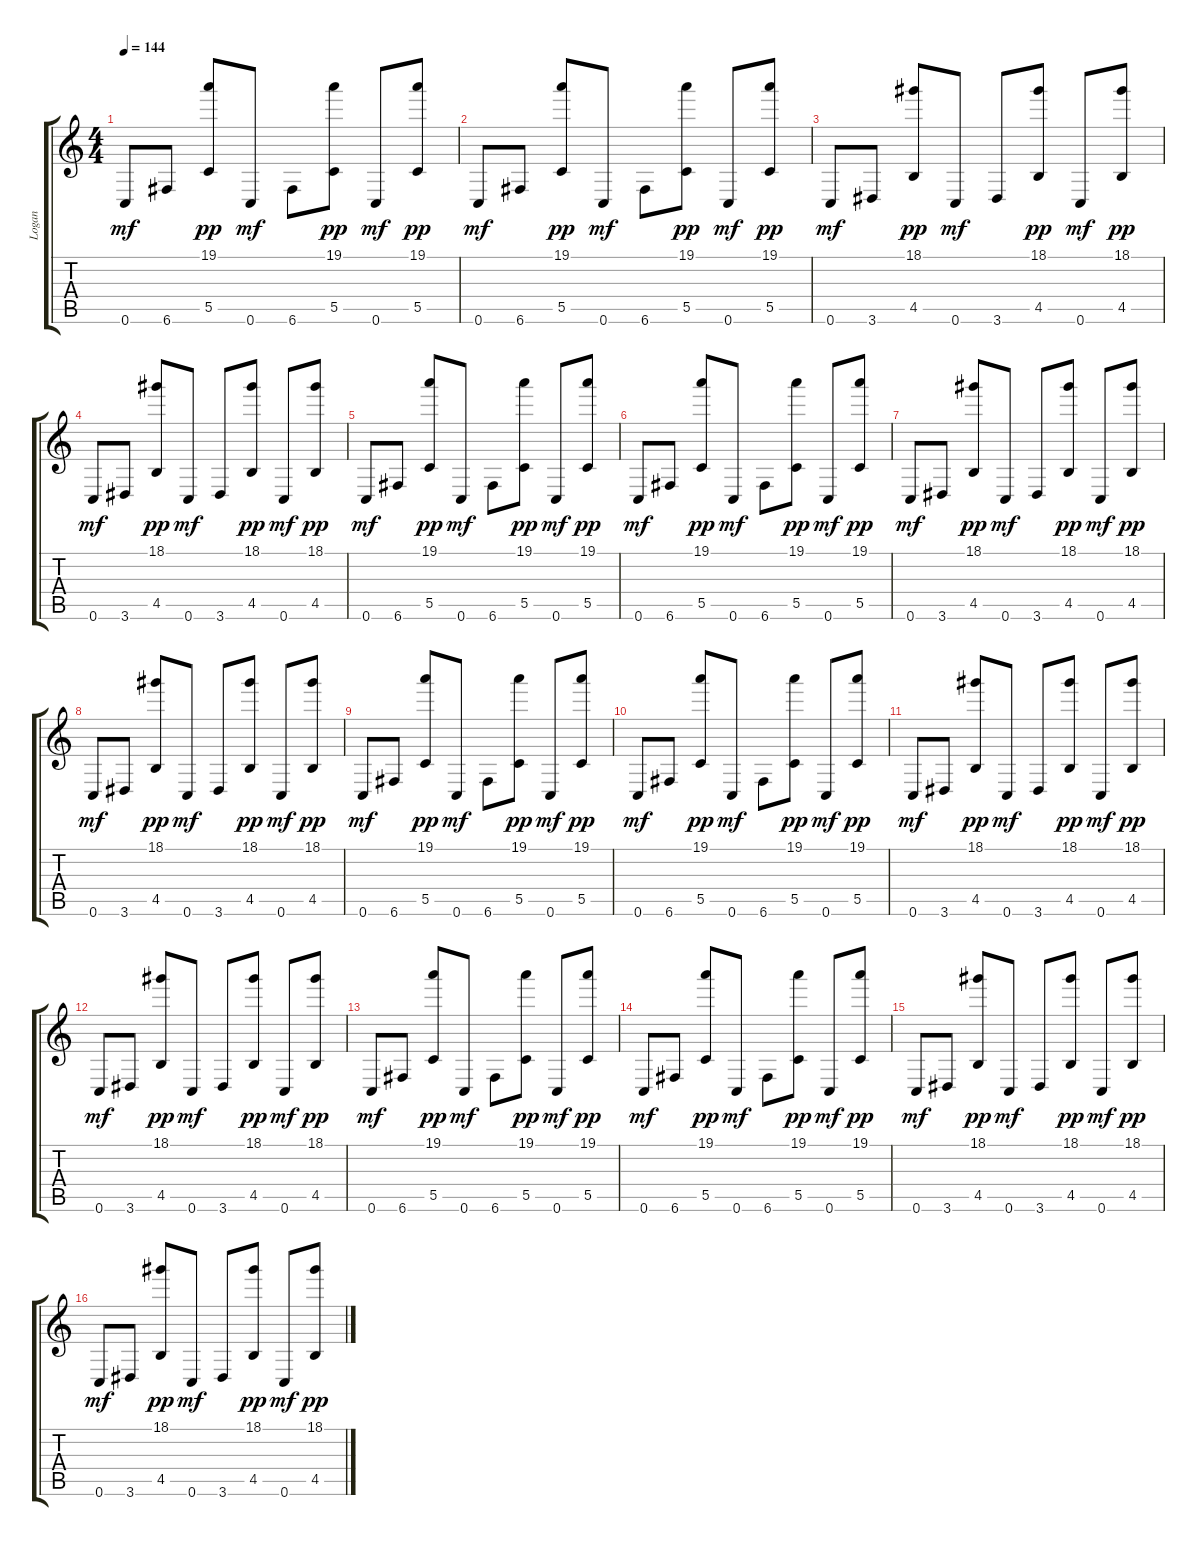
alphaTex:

\track ("Logan" "Logan") {instrument distortionguitar}
\staff {score tabs}
\tuning (D4 A3 F3 C3 G2 C2) {hide}
\ts (4 4)
\tempo 144
\clef g2
\ks c
0.6.8{dy mf} 6.6.8 (19.1 5.5).8{dy pp} 0.6.8{dy mf} 6.6.8 (19.1 5.5).8{dy pp} 0.6.8{dy mf} (19.1 5.5).8{dy pp} |
0.6.8{dy mf} 6.6.8 (19.1 5.5).8{dy pp} 0.6.8{dy mf} 6.6.8 (19.1 5.5).8{dy pp} 0.6.8{dy mf} (19.1 5.5).8{dy pp} |
0.6.8{dy mf} 3.6.8 (18.1 4.5).8{dy pp} 0.6.8{dy mf} 3.6.8 (18.1 4.5).8{dy pp} 0.6.8{dy mf} (18.1 4.5).8{dy pp} |
0.6.8{dy mf} 3.6.8 (18.1 4.5).8{dy pp} 0.6.8{dy mf} 3.6.8 (18.1 4.5).8{dy pp} 0.6.8{dy mf} (18.1 4.5).8{dy pp} |
0.6.8{dy mf} 6.6.8 (19.1 5.5).8{dy pp} 0.6.8{dy mf} 6.6.8 (19.1 5.5).8{dy pp} 0.6.8{dy mf} (19.1 5.5).8{dy pp} |
0.6.8{dy mf} 6.6.8 (19.1 5.5).8{dy pp} 0.6.8{dy mf} 6.6.8 (19.1 5.5).8{dy pp} 0.6.8{dy mf} (19.1 5.5).8{dy pp} |
0.6.8{dy mf} 3.6.8 (18.1 4.5).8{dy pp} 0.6.8{dy mf} 3.6.8 (18.1 4.5).8{dy pp} 0.6.8{dy mf} (18.1 4.5).8{dy pp} |
0.6.8{dy mf} 3.6.8 (18.1 4.5).8{dy pp} 0.6.8{dy mf} 3.6.8 (18.1 4.5).8{dy pp} 0.6.8{dy mf} (18.1 4.5).8{dy pp} |
0.6.8{dy mf} 6.6.8 (19.1 5.5).8{dy pp} 0.6.8{dy mf} 6.6.8 (19.1 5.5).8{dy pp} 0.6.8{dy mf} (19.1 5.5).8{dy pp} |
0.6.8{dy mf} 6.6.8 (19.1 5.5).8{dy pp} 0.6.8{dy mf} 6.6.8 (19.1 5.5).8{dy pp} 0.6.8{dy mf} (19.1 5.5).8{dy pp} |
0.6.8{dy mf} 3.6.8 (18.1 4.5).8{dy pp} 0.6.8{dy mf} 3.6.8 (18.1 4.5).8{dy pp} 0.6.8{dy mf} (18.1 4.5).8{dy pp} |
0.6.8{dy mf} 3.6.8 (18.1 4.5).8{dy pp} 0.6.8{dy mf} 3.6.8 (18.1 4.5).8{dy pp} 0.6.8{dy mf} (18.1 4.5).8{dy pp} |
0.6.8{dy mf} 6.6.8 (19.1 5.5).8{dy pp} 0.6.8{dy mf} 6.6.8 (19.1 5.5).8{dy pp} 0.6.8{dy mf} (19.1 5.5).8{dy pp} |
0.6.8{dy mf} 6.6.8 (19.1 5.5).8{dy pp} 0.6.8{dy mf} 6.6.8 (19.1 5.5).8{dy pp} 0.6.8{dy mf} (19.1 5.5).8{dy pp} |
0.6.8{dy mf} 3.6.8 (18.1 4.5).8{dy pp} 0.6.8{dy mf} 3.6.8 (18.1 4.5).8{dy pp} 0.6.8{dy mf} (18.1 4.5).8{dy pp} |
0.6.8{dy mf} 3.6.8 (18.1 4.5).8{dy pp} 0.6.8{dy mf} 3.6.8 (18.1 4.5).8{dy pp} 0.6.8{dy mf} (18.1 4.5).8{dy pp}
